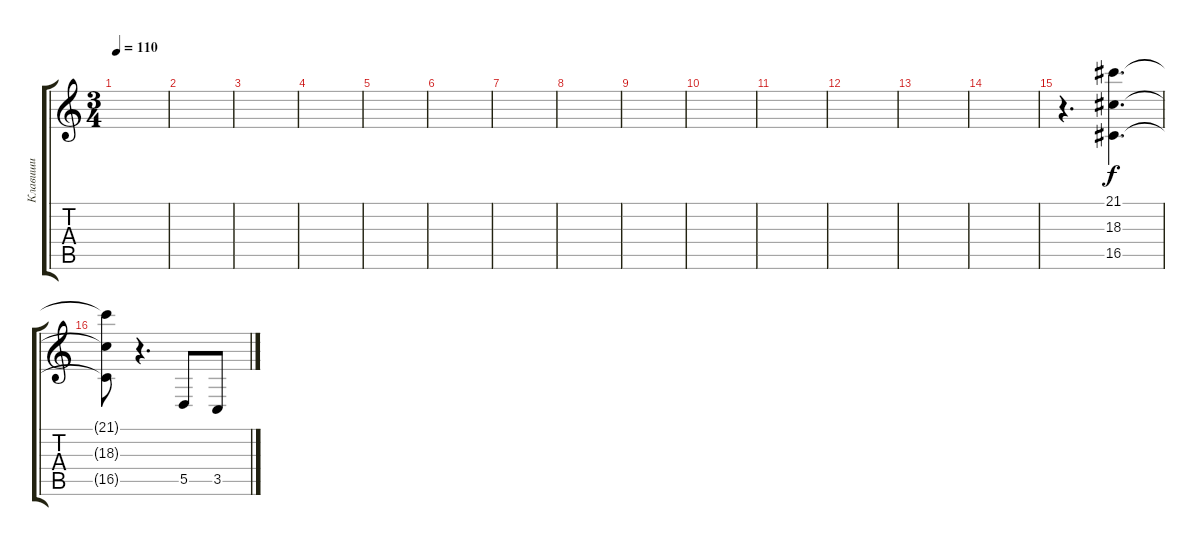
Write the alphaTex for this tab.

\track ("Клавиши" "Клавиши") {instrument acousticgrandpiano}
\staff {score tabs}
\tuning (E4 B3 G3 D3 A2 E2) {hide}
\ts (3 4)
\tempo 110
\clef g2
\ks c
|
|
|
|
|
|
|
|
|
|
|
|
|
|
r.4{d instrument reversecymbal} (21.1 18.3 16.5).4{d} |
(21.1{t} 18.3{t} 16.5{t}).8 r.4{d instrument frenchhorn} 5.5.8 3.5.8
